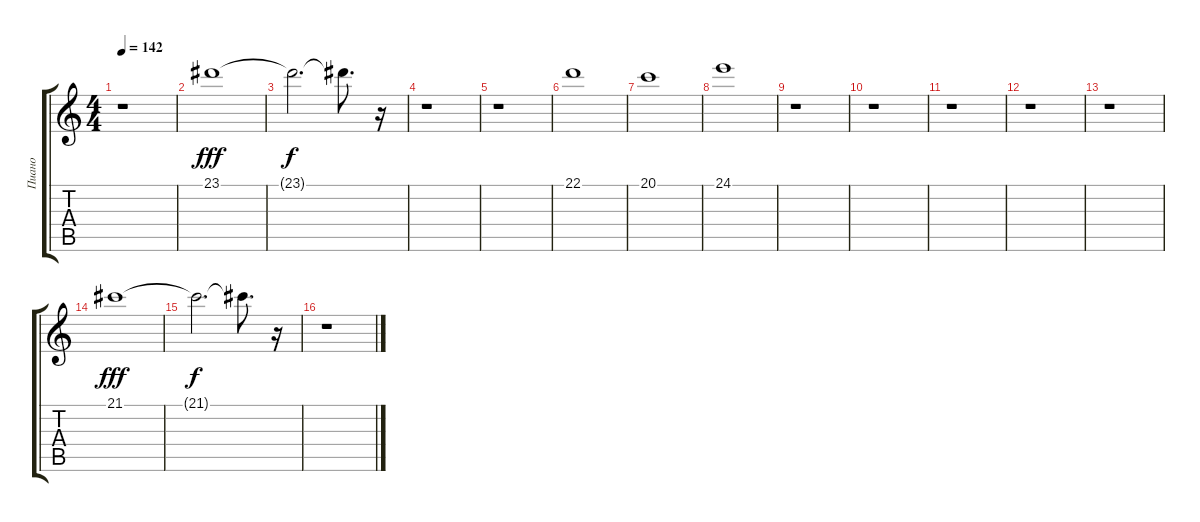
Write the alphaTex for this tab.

\track ("Пиано" "Пиано") {instrument acousticgrandpiano}
\staff {score tabs}
\tuning (E4 B3 G3 D3 A2 E2) {hide}
\ts (4 4)
\tempo 142
\clef g2
\ks c
r.1{dy f} |
23.1.1{dy fff} |
23.1{t}.2{d dy f} 23.1{t}.8{d} r.16 |
r.1 |
r.1 |
22.1.1 |
20.1.1 |
24.1.1 |
r.1 |
r.1 |
r.1 |
r.1 |
r.1 |
21.1.1{dy fff} |
21.1{t}.2{d dy f} 21.1{t}.8{d} r.16 |
r.1
